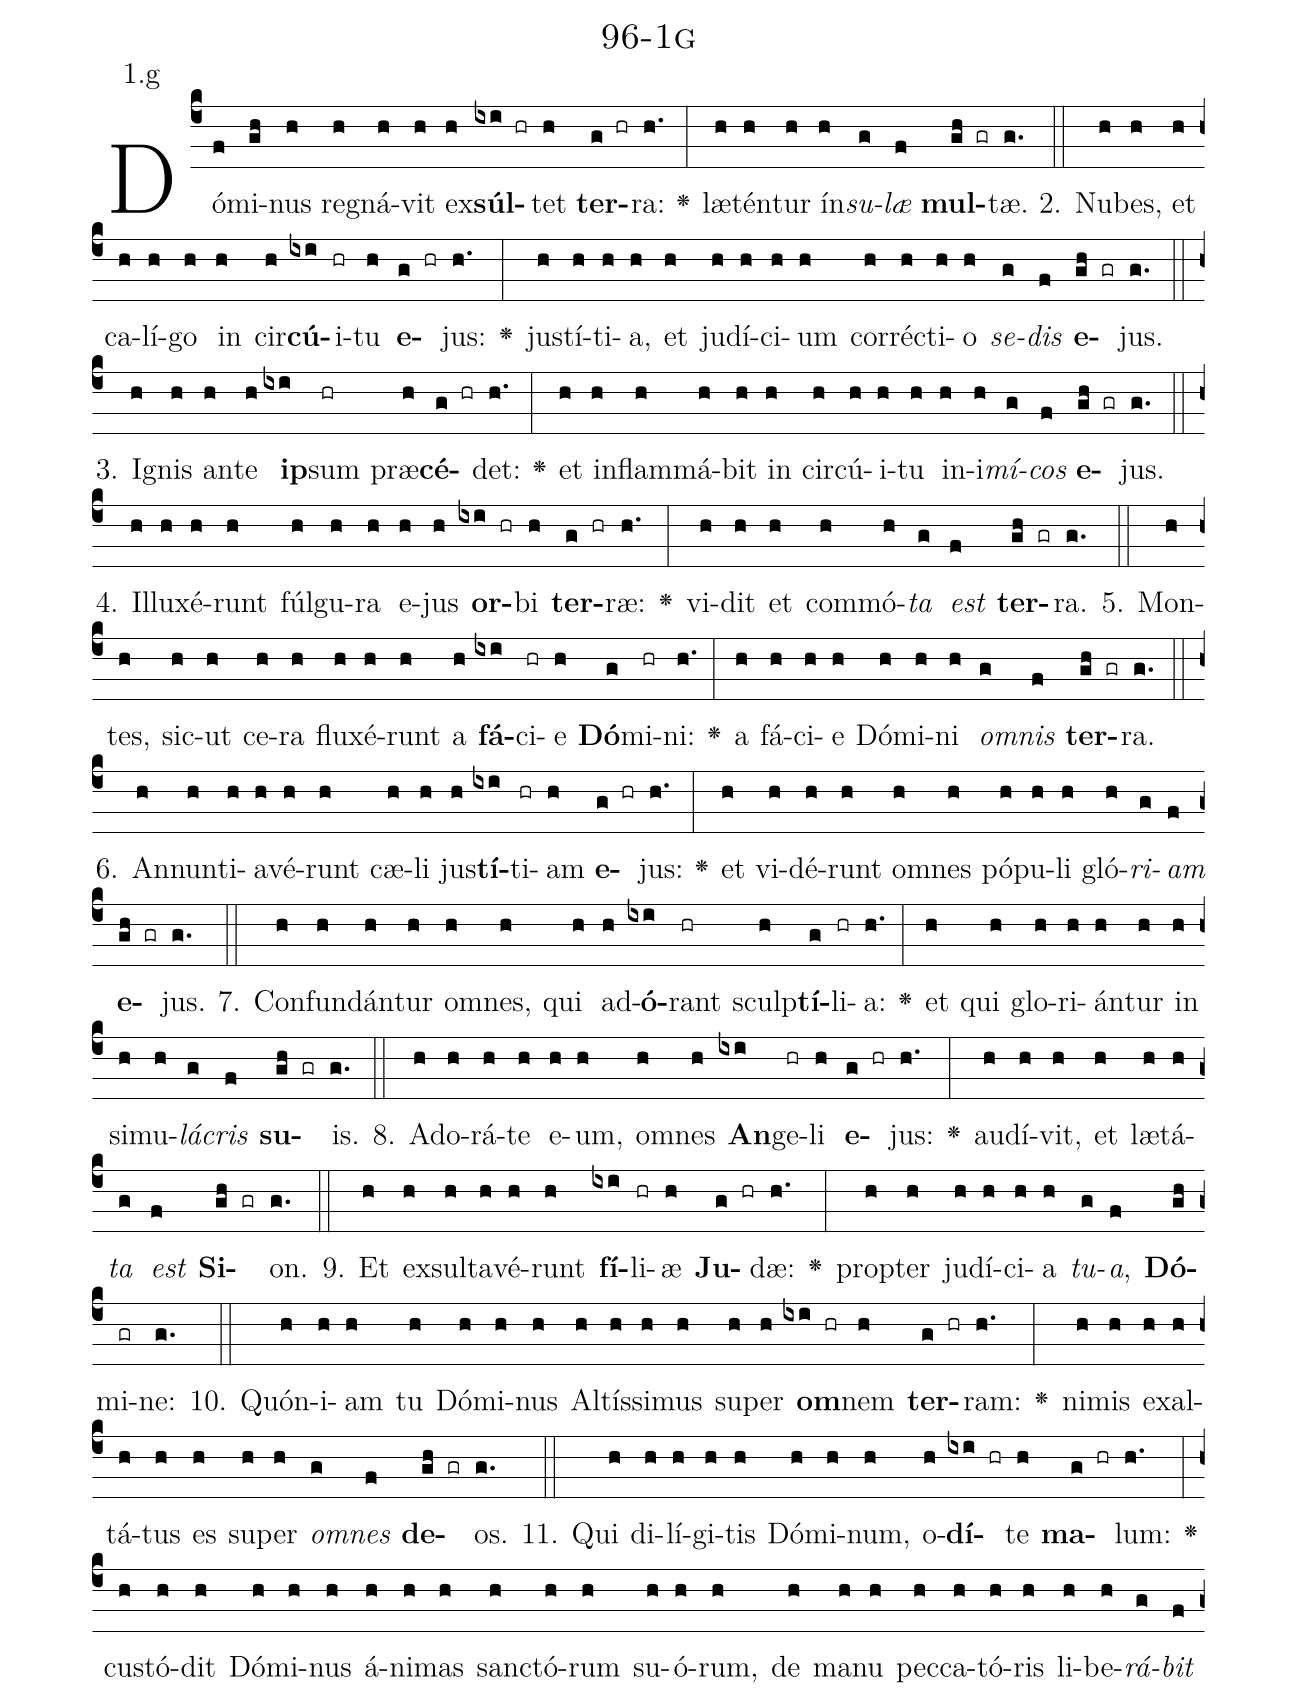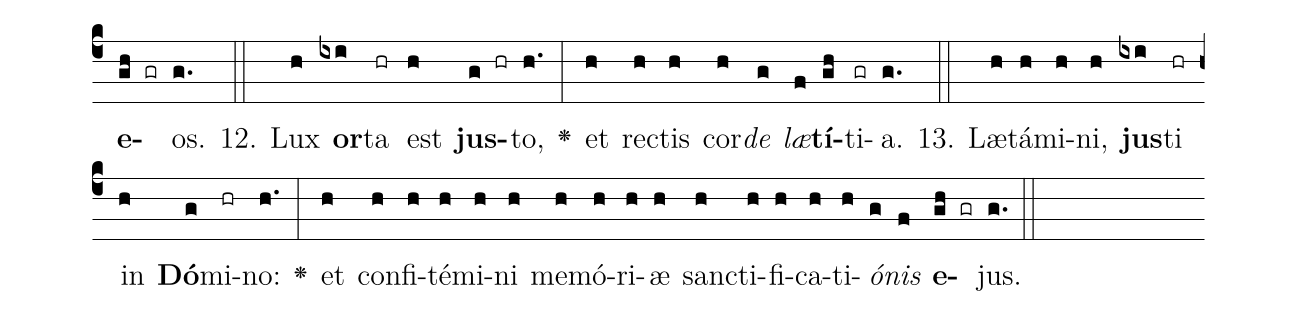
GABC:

name: 96-1g;
annotation: 1.g;
%%
(c4)Dó(f)mi(gh)nus(h) re(h)gná(h)vit(h) ex(h)<b>súl</b>(ixi hr)tet(h) <b>ter</b>(g hr)ra:(h.) <v>\greheightstar</v>(:) læ(h)tén(h)tur(h) ín(h)<i>su</i>(g)<i>læ</i>(f) <b>mul</b>(gh gr)tæ.(g.) (::)
2. Nu(h)bes,(h) et(h) ca(h)lí(h)go(h) in(h) cir(h)<b>cú</b>(ixi)i(hr)tu(h) <b>e</b>(g hr)jus:(h.) <v>\greheightstar</v>(:) jus(h)tí(h)ti(h)a,(h) et(h) ju(h)dí(h)ci(h)um(h) cor(h)réc(h)ti(h)o(h) <i>se</i>(g)<i>dis</i>(f) <b>e</b>(gh gr)jus.(g.) (::)
3. I(h)gnis(h) an(h)te(h) <b>ip</b>(ixi)sum(hr) præ(h)<b>cé</b>(g hr)det:(h.) <v>\greheightstar</v>(:) et(h) in(h)flam(h)má(h)bit(h) in(h) cir(h)cú(h)i(h)tu(h) in(h)i(h)<i>mí</i>(g)<i>cos</i>(f) <b>e</b>(gh gr)jus.(g.) (::)
4. Il(h)lu(h)xé(h)runt(h) fúl(h)gu(h)ra(h) e(h)jus(h) <b>or</b>(ixi hr)bi(h) <b>ter</b>(g hr)ræ:(h.) <v>\greheightstar</v>(:) vi(h)dit(h) et(h) com(h)mó(h)<i>ta</i>(g) <i>est</i>(f) <b>ter</b>(gh gr)ra.(g.) (::)
5. Mon(h)tes,(h) sic(h)ut(h) ce(h)ra(h) flu(h)xé(h)runt(h) a(h) <b>fá</b>(ixi)ci(hr)e(h) <b>Dó</b>(g)mi(hr)ni:(h.) <v>\greheightstar</v>(:) a(h) fá(h)ci(h)e(h) Dó(h)mi(h)ni(h) <i>om</i>(g)<i>nis</i>(f) <b>ter</b>(gh gr)ra.(g.) (::)
6. An(h)nun(h)ti(h)a(h)vé(h)runt(h) cæ(h)li(h) jus(h)<b>tí</b>(ixi)ti(hr)am(h) <b>e</b>(g hr)jus:(h.) <v>\greheightstar</v>(:) et(h) vi(h)dé(h)runt(h) om(h)nes(h) pó(h)pu(h)li(h) gló(h)<i>ri</i>(g)<i>am</i>(f) <b>e</b>(gh gr)jus.(g.) (::)
7. Con(h)fun(h)dán(h)tur(h) om(h)nes,(h) qui(h) ad(h)<b>ó</b>(ixi)rant(hr) sculp(h)<b>tí</b>(g)li(hr)a:(h.) <v>\greheightstar</v>(:) et(h) qui(h) glo(h)ri(h)án(h)tur(h) in(h) si(h)mu(h)<i>lá</i>(g)<i>cris</i>(f) <b>su</b>(gh gr)is.(g.) (::)
8. Ad(h)o(h)rá(h)te(h) e(h)um,(h) om(h)nes(h) <b>An</b>(ixi)ge(hr)li(h) <b>e</b>(g hr)jus:(h.) <v>\greheightstar</v>(:) au(h)dí(h)vit,(h) et(h) læ(h)tá(h)<i>ta</i>(g) <i>est</i>(f) <b>Si</b>(gh gr)on.(g.) (::)
9. Et(h) ex(h)sul(h)ta(h)vé(h)runt(h) <b>fí</b>(ixi)li(hr)æ(h) <b>Ju</b>(g hr)dæ:(h.) <v>\greheightstar</v>(:) prop(h)ter(h) ju(h)dí(h)ci(h)a(h) <i>tu</i>(g)<i>a</i>,(f) <b>Dó</b>(gh)mi(gr)ne:(g.) (::)
10. Quón(h)i(h)am(h) tu(h) Dó(h)mi(h)nus(h) Al(h)tís(h)si(h)mus(h) su(h)per(h) <b>om</b>(ixi hr)nem(h) <b>ter</b>(g hr)ram:(h.) <v>\greheightstar</v>(:) ni(h)mis(h) ex(h)al(h)tá(h)tus(h) es(h) su(h)per(h) <i>om</i>(g)<i>nes</i>(f) <b>de</b>(gh gr)os.(g.) (::)
11. Qui(h) di(h)lí(h)gi(h)tis(h) Dó(h)mi(h)num,(h) o(h)<b>dí</b>(ixi hr)te(h) <b>ma</b>(g hr)lum:(h.) <v>\greheightstar</v>(:) cus(h)tó(h)dit(h) Dó(h)mi(h)nus(h) á(h)ni(h)mas(h) sanc(h)tó(h)rum(h) su(h)ó(h)rum,(h) de(h) ma(h)nu(h) pec(h)ca(h)tó(h)ris(h) li(h)be(h)<i>rá</i>(g)<i>bit</i>(f) <b>e</b>(gh gr)os.(g.) (::)
12. Lux(h) <b>or</b>(ixi)ta(hr) est(h) <b>jus</b>(g hr)to,(h.) <v>\greheightstar</v>(:) et(h) rec(h)tis(h) cor(h)<i>de</i>(g) <i>læ</i>(f)<b>tí</b>(gh)ti(gr)a.(g.) (::)
13. Læ(h)tá(h)mi(h)ni,(h) <b>jus</b>(ixi)ti(hr) in(h) <b>Dó</b>(g)mi(hr)no:(h.) <v>\greheightstar</v>(:) et(h) con(h)fi(h)té(h)mi(h)ni(h) me(h)mó(h)ri(h)æ(h) sanc(h)ti(h)fi(h)ca(h)ti(h)<i>ó</i>(g)<i>nis</i>(f) <b>e</b>(gh gr)jus.(g.) (::)
